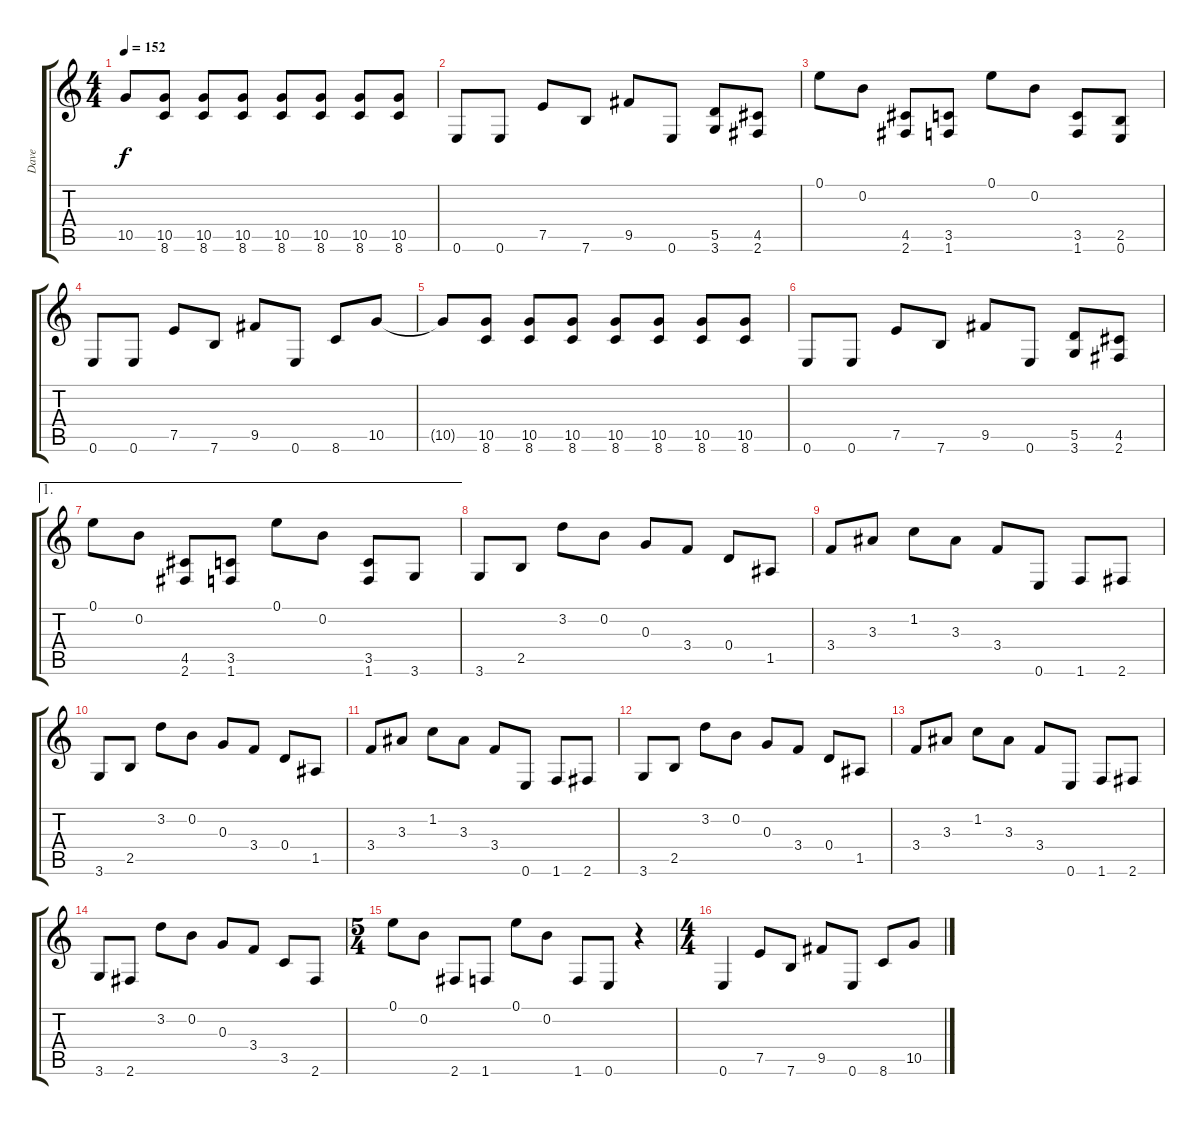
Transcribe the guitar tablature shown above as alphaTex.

\track ("Dave" "Dave") {instrument distortionguitar}
\staff {score tabs}
\tuning (E4 B3 G3 D3 A2 E2) {hide}
\ts (4 4)
\tempo 152
\clef g2
\ks c
10.5{t}.8{dy f} (10.5 8.6).8 (10.5 8.6).8 (10.5 8.6).8 (10.5 8.6).8 (10.5 8.6).8 (10.5 8.6).8 (10.5 8.6).8 |
0.6.8 0.6.8 7.5.8 7.6.8 9.5.8 0.6.8 (5.5 3.6).8 (4.5 2.6).8 |
0.1.8 0.2.8 (4.5 2.6).8 (3.5 1.6).8 0.1.8 0.2.8 (3.5 1.6).8 (2.5 0.6).8 |
0.6.8 0.6.8 7.5.8 7.6.8 9.5.8 0.6.8 8.6.8 10.5.8 |
10.5{t}.8 (10.5 8.6).8 (10.5 8.6).8 (10.5 8.6).8 (10.5 8.6).8 (10.5 8.6).8 (10.5 8.6).8 (10.5 8.6).8 |
0.6.8 0.6.8 7.5.8 7.6.8 9.5.8 0.6.8 (5.5 3.6).8 (4.5 2.6).8 |
\ae 1
0.1.8 0.2.8 (4.5 2.6).8 (3.5 1.6).8 0.1.8 0.2.8 (3.5 1.6).8 3.6.8 |
3.6.8 2.5.8 3.2.8 0.2.8 0.3.8 3.4.8 0.4.8 1.5.8 |
3.4.8 3.3.8 1.2.8 3.3.8 3.4.8 0.6.8 1.6.8 2.6.8 |
3.6.8 2.5.8 3.2.8 0.2.8 0.3.8 3.4.8 0.4.8 1.5.8 |
3.4.8 3.3.8 1.2.8 3.3.8 3.4.8 0.6.8 1.6.8 2.6.8 |
3.6.8 2.5.8 3.2.8 0.2.8 0.3.8 3.4.8 0.4.8 1.5.8 |
3.4.8 3.3.8 1.2.8 3.3.8 3.4.8 0.6.8 1.6.8 2.6.8 |
3.6.8 2.6.8 3.2.8 0.2.8 0.3.8 3.4.8 3.5.8 2.6.8 |
\ts (5 4)
0.1.8 0.2.8 2.6.8 1.6.8 0.1.8 0.2.8 1.6.8 0.6.8 r.4 |
\ts (4 4)
0.6.4 7.5.8 7.6.8 9.5.8 0.6.8 8.6.8 10.5.8
